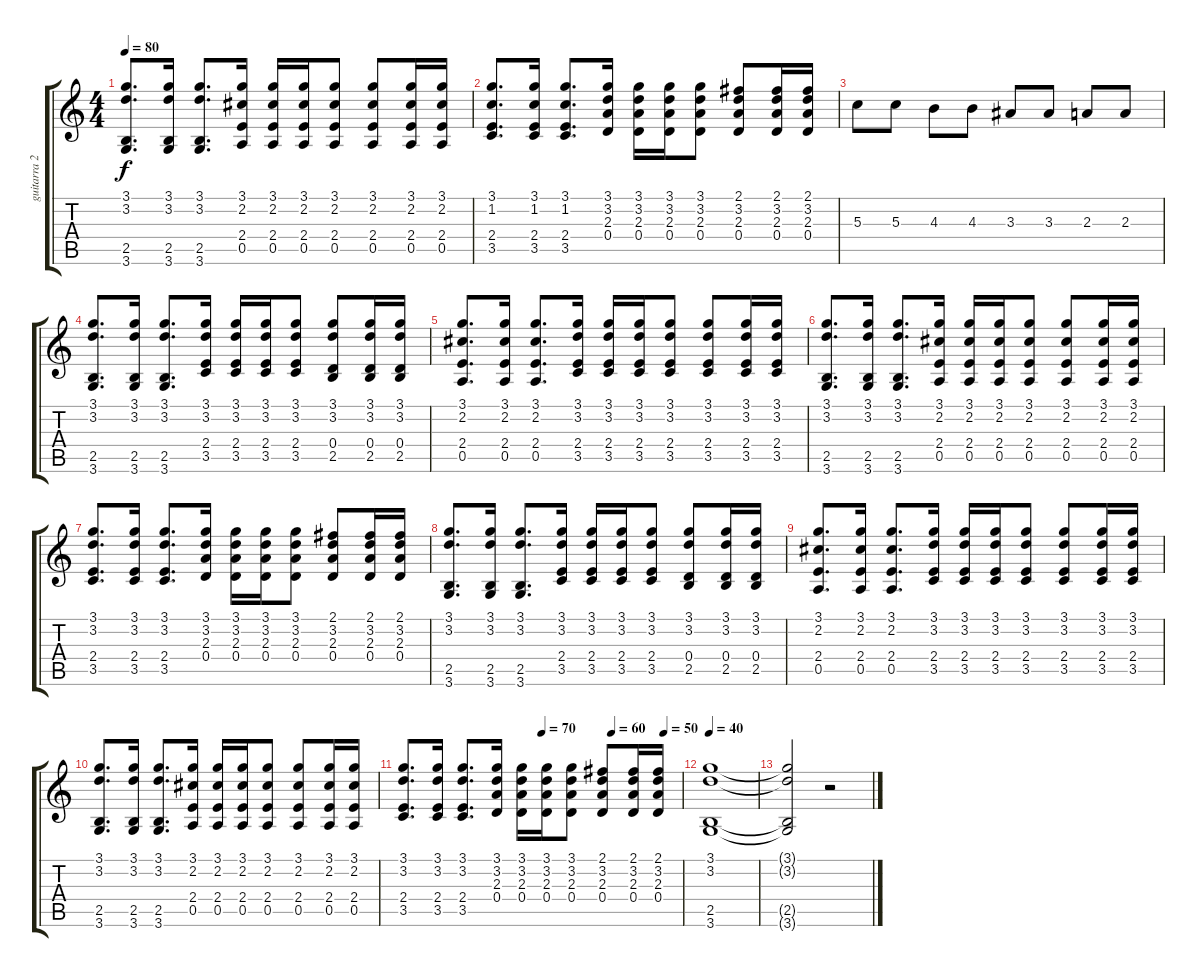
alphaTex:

\track ("guitarra 2" "guitarra 2") {instrument acousticguitarsteel}
\staff {score tabs}
\tuning (E4 B3 G3 D3 A2 E2) {hide}
\ts (4 4)
\tempo 80
\clef g2
\ks c
(3.1 3.2 2.5 3.6).8{d dy f} (3.1 3.2 2.5 3.6).16 (3.1 3.2 2.5 3.6).8{d} (3.1 2.2 2.4 0.5).16 (3.1 2.2 2.4 0.5).16 (3.1 2.2 2.4 0.5).16 (3.1 2.2 2.4 0.5).8 (3.1 2.2 2.4 0.5).8 (3.1 2.2 2.4 0.5).16 (3.1 2.2 2.4 0.5).16 |
(3.1 1.2 2.4 3.5).8{d} (3.1 1.2 2.4 3.5).16 (3.1 1.2 2.4 3.5).8{d} (3.1 3.2 2.3 0.4).16 (3.1 3.2 2.3 0.4).16 (3.1 3.2 2.3 0.4).16 (3.1 3.2 2.3 0.4).8 (2.1 3.2 2.3 0.4).8 (2.1 3.2 2.3 0.4).16 (2.1 3.2 2.3 0.4).16 |
5.3.8 5.3.8 4.3.8 4.3.8 3.3.8 3.3.8 2.3.8 2.3.8 |
(3.1 3.2 2.5 3.6).8{d} (3.1 3.2 2.5 3.6).16 (3.1 3.2 2.5 3.6).8{d} (3.1 3.2 2.4 3.5).16 (3.1 3.2 2.4 3.5).16 (3.1 3.2 2.4 3.5).16 (3.1 3.2 2.4 3.5).8 (3.1 3.2 0.4 2.5).8 (3.1 3.2 0.4 2.5).16 (3.1 3.2 0.4 2.5).16 |
(3.1 2.2 2.4 0.5).8{d} (3.1 2.2 2.4 0.5).16 (3.1 2.2 2.4 0.5).8{d} (3.1 3.2 2.4 3.5).16 (3.1 3.2 2.4 3.5).16 (3.1 3.2 2.4 3.5).16 (3.1 3.2 2.4 3.5).8 (3.1 3.2 2.4 3.5).8 (3.1 3.2 2.4 3.5).16 (3.1 3.2 2.4 3.5).16 |
(3.1 3.2 2.5 3.6).8{d} (3.1 3.2 2.5 3.6).16 (3.1 3.2 2.5 3.6).8{d} (3.1 2.2 2.4 0.5).16 (3.1 2.2 2.4 0.5).16 (3.1 2.2 2.4 0.5).16 (3.1 2.2 2.4 0.5).8 (3.1 2.2 2.4 0.5).8 (3.1 2.2 2.4 0.5).16 (3.1 2.2 2.4 0.5).16 |
(3.1 3.2 2.4 3.5).8{d} (3.1 3.2 2.4 3.5).16 (3.1 3.2 2.4 3.5).8{d} (3.1 3.2 2.3 0.4).16 (3.1 3.2 2.3 0.4).16 (3.1 3.2 2.3 0.4).16 (3.1 3.2 2.3 0.4).8 (2.1 3.2 2.3 0.4).8 (2.1 3.2 2.3 0.4).16 (2.1 3.2 2.3 0.4).16 |
(3.1 3.2 2.5 3.6).8{d} (3.1 3.2 2.5 3.6).16 (3.1 3.2 2.5 3.6).8{d} (3.1 3.2 2.4 3.5).16 (3.1 3.2 2.4 3.5).16 (3.1 3.2 2.4 3.5).16 (3.1 3.2 2.4 3.5).8 (3.1 3.2 0.4 2.5).8 (3.1 3.2 0.4 2.5).16 (3.1 3.2 0.4 2.5).16 |
(3.1 2.2 2.4 0.5).8{d} (3.1 2.2 2.4 0.5).16 (3.1 2.2 2.4 0.5).8{d} (3.1 3.2 2.4 3.5).16 (3.1 3.2 2.4 3.5).16 (3.1 3.2 2.4 3.5).16 (3.1 3.2 2.4 3.5).8 (3.1 3.2 2.4 3.5).8 (3.1 3.2 2.4 3.5).16 (3.1 3.2 2.4 3.5).16 |
(3.1 3.2 2.5 3.6).8{d} (3.1 3.2 2.5 3.6).16 (3.1 3.2 2.5 3.6).8{d} (3.1 2.2 2.4 0.5).16 (3.1 2.2 2.4 0.5).16 (3.1 2.2 2.4 0.5).16 (3.1 2.2 2.4 0.5).8 (3.1 2.2 2.4 0.5).8 (3.1 2.2 2.4 0.5).16 (3.1 2.2 2.4 0.5).16 |
\tempo (70 0.5)
\tempo (60 0.75)
\tempo (50 0.9375)
(3.1 3.2 2.4 3.5).8{d} (3.1 3.2 2.4 3.5).16 (3.1 3.2 2.4 3.5).8{d} (3.1 3.2 2.3 0.4).16 (3.1 3.2 2.3 0.4).16 (3.1 3.2 2.3 0.4).16 (3.1 3.2 2.3 0.4).8 (2.1 3.2 2.3 0.4).8 (2.1 3.2 2.3 0.4).16 (2.1 3.2 2.3 0.4).16 |
\tempo 40
(3.1 3.2 2.5 3.6).1 |
(3.1{t} 3.2{t} 2.5{t} 3.6{t}).2 r.2
